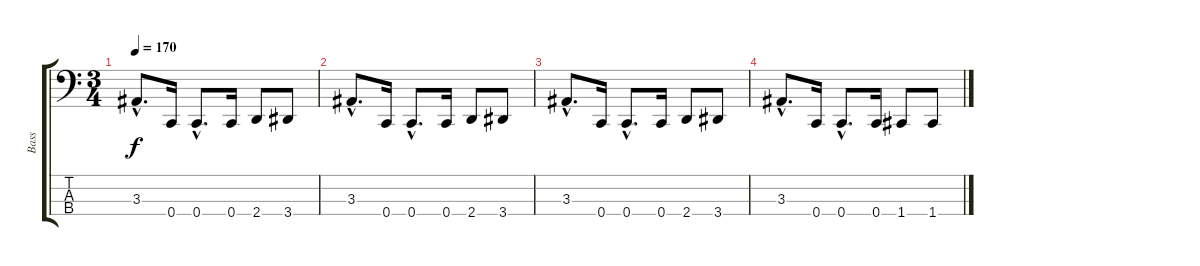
\track ("Bass" "Bass") {instrument electricbasspick}
\staff {score tabs}
\tuning (F2 C2 G1 C1) {hide}
\ts (3 4)
\tempo 170
\clef f4
\ks c
3.3{hac}.8{d dy f} 0.4.16 0.4{hac}.8{d} 0.4.16 2.4.8 3.4.8 |
3.3{hac}.8{d} 0.4.16 0.4{hac}.8{d} 0.4.16 2.4.8 3.4.8 |
3.3{hac}.8{d} 0.4.16 0.4{hac}.8{d} 0.4.16 2.4.8 3.4.8 |
3.3{hac}.8{d} 0.4.16 0.4{hac}.8{d} 0.4.16 1.4.8 1.4.8
